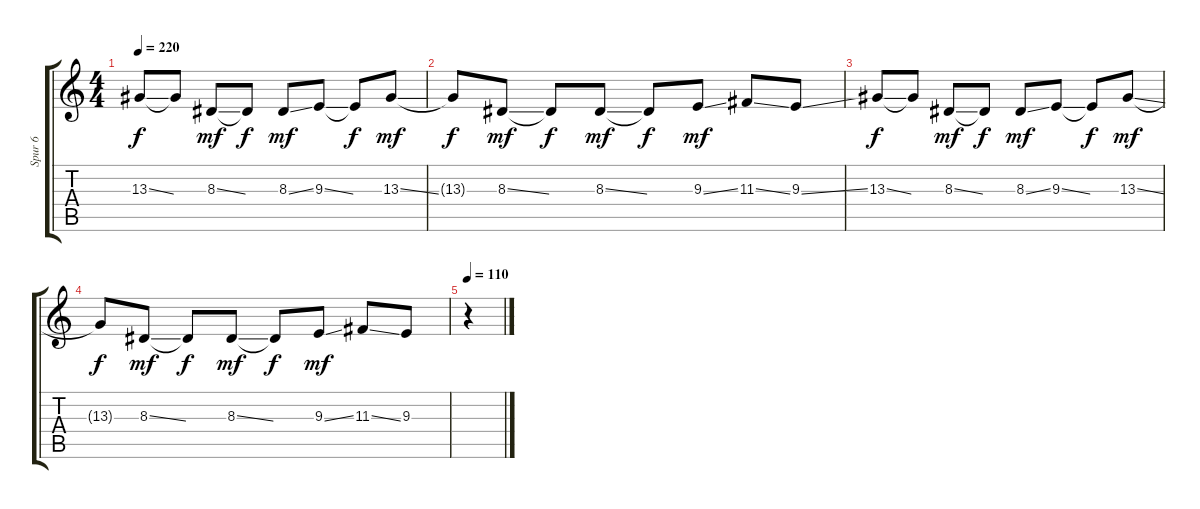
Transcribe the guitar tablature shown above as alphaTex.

\track ("Spur 6" "Spur 6") {instrument lead2sawtooth}
\staff {score tabs}
\tuning (E4 B3 G3 D3 A2 D2) {hide}
\ts (4 4)
\tempo 220
\clef g2
\ks c
13.3{ss}.8{dy f} 13.3{t}.8 8.3{ss}.8{dy mf} 8.3{t}.8{dy f} 8.3{ss}.8{dy mf} 9.3{ss}.8 9.3{t}.8{dy f} 13.3{ss}.8{dy mf} |
13.3{t}.8{dy f} 8.3{ss}.8{dy mf} 8.3{t}.8{dy f} 8.3{ss}.8{dy mf} 8.3{t}.8{dy f} 9.3{ss}.8{dy mf} 11.3{ss}.8 9.3{ss}.8 |
13.3{ss}.8{dy f} 13.3{t}.8 8.3{ss}.8{dy mf} 8.3{t}.8{dy f} 8.3{ss}.8{dy mf} 9.3{ss}.8 9.3{t}.8{dy f} 13.3{ss}.8{dy mf} |
13.3{t}.8{dy f} 8.3{ss}.8{dy mf} 8.3{t}.8{dy f} 8.3{ss}.8{dy mf} 8.3{t}.8{dy f} 9.3{ss}.8{dy mf} 11.3{ss}.8 9.3.8 |
\tempo 110
r.4
